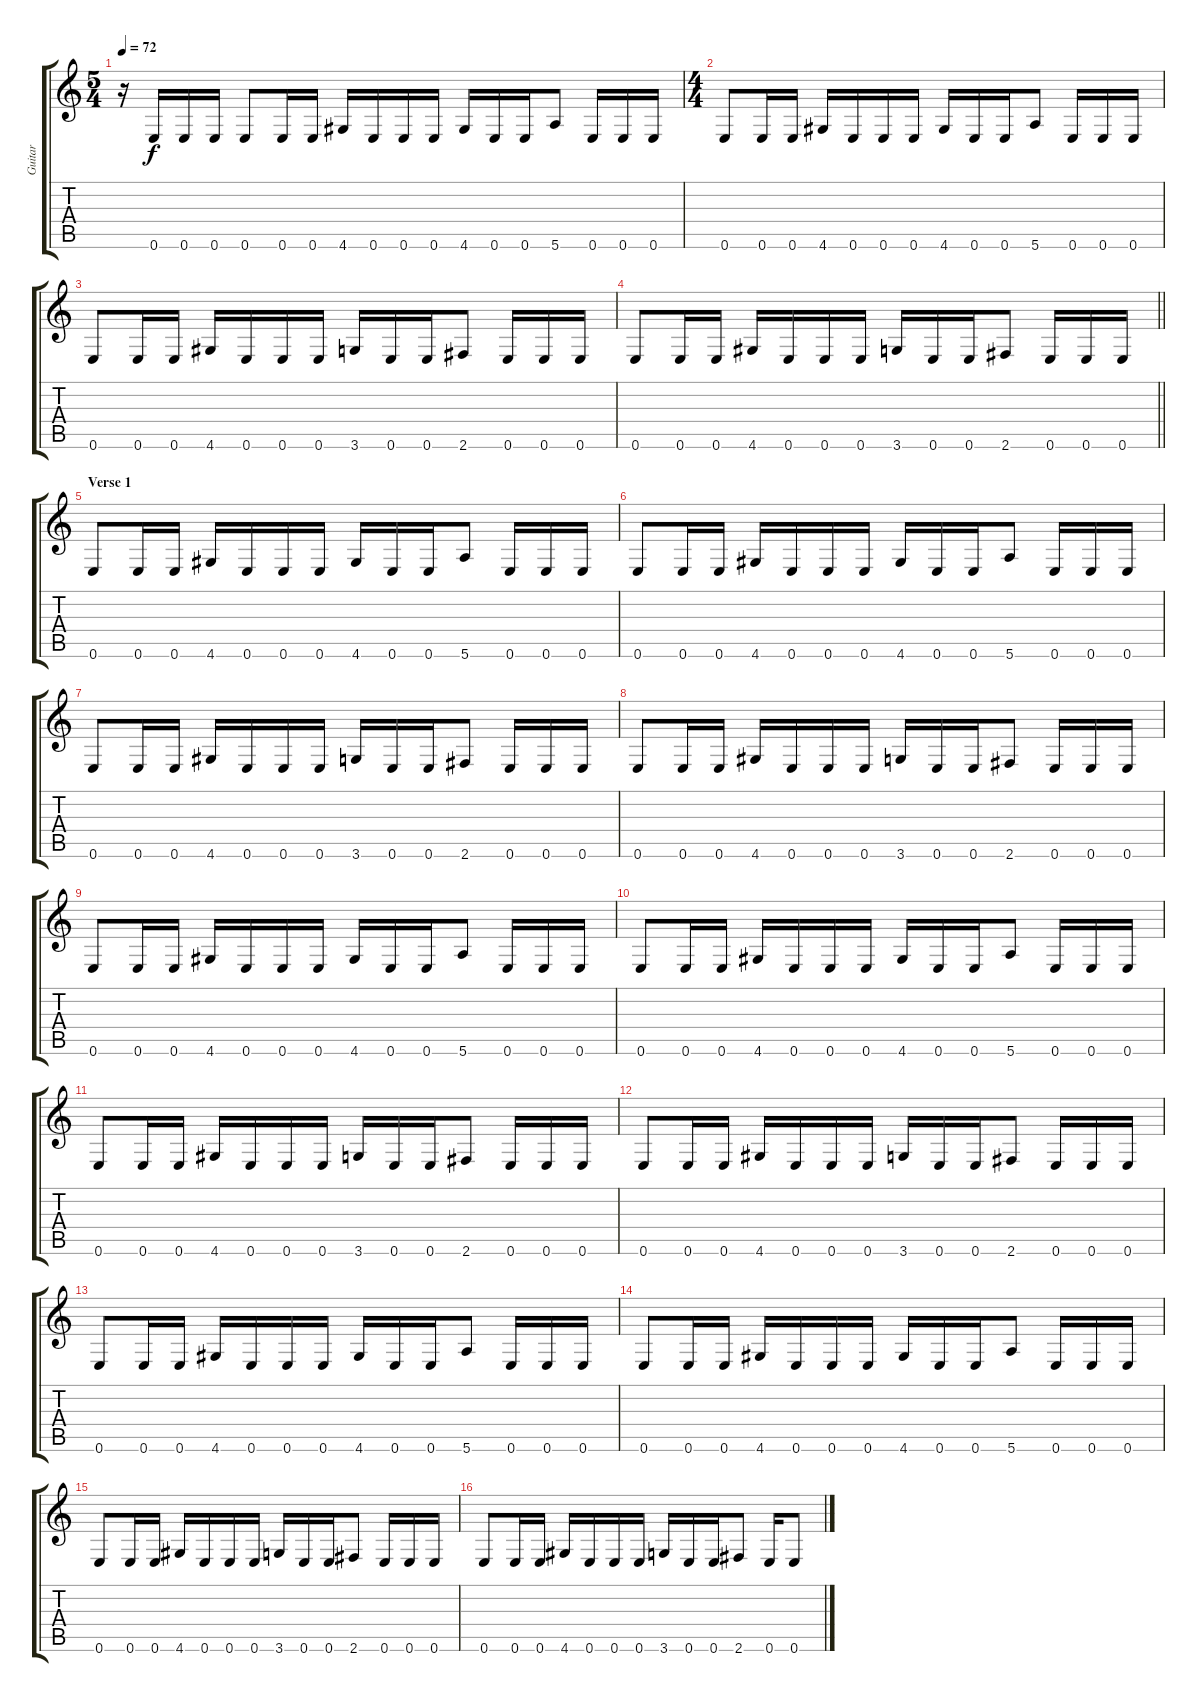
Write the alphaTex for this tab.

\track ("Guitar" "Guitar") {instrument distortionguitar}
\staff {score tabs}
\tuning (E4 B3 G3 D3 A2 E2) {hide}
\ts (5 4)
\tempo 72
\clef g2
\ks c
r.16{dy f instrument distortionguitar} 0.6.16 0.6.16 0.6.16 0.6.8 0.6.16 0.6.16 4.6.16 0.6.16 0.6.16 0.6.16 4.6.16 0.6.16 0.6.16 5.6.8 0.6.16 0.6.16 0.6.16 |
\ts (4 4)
0.6.8 0.6.16 0.6.16 4.6.16 0.6.16 0.6.16 0.6.16 4.6.16 0.6.16 0.6.16 5.6.8 0.6.16 0.6.16 0.6.16 |
0.6.8 0.6.16 0.6.16 4.6.16 0.6.16 0.6.16 0.6.16 3.6.16 0.6.16 0.6.16 2.6.8 0.6.16 0.6.16 0.6.16 |
\barLineRight lightlight
0.6.8 0.6.16 0.6.16 4.6.16 0.6.16 0.6.16 0.6.16 3.6.16 0.6.16 0.6.16 2.6.8 0.6.16 0.6.16 0.6.16 |
\section ("" "Verse 1")
0.6.8 0.6.16 0.6.16 4.6.16 0.6.16 0.6.16 0.6.16 4.6.16 0.6.16 0.6.16 5.6.8 0.6.16 0.6.16 0.6.16 |
0.6.8 0.6.16 0.6.16 4.6.16 0.6.16 0.6.16 0.6.16 4.6.16 0.6.16 0.6.16 5.6.8 0.6.16 0.6.16 0.6.16 |
0.6.8 0.6.16 0.6.16 4.6.16 0.6.16 0.6.16 0.6.16 3.6.16 0.6.16 0.6.16 2.6.8 0.6.16 0.6.16 0.6.16 |
0.6.8 0.6.16 0.6.16 4.6.16 0.6.16 0.6.16 0.6.16 3.6.16 0.6.16 0.6.16 2.6.8 0.6.16 0.6.16 0.6.16 |
0.6.8 0.6.16 0.6.16 4.6.16 0.6.16 0.6.16 0.6.16 4.6.16 0.6.16 0.6.16 5.6.8 0.6.16 0.6.16 0.6.16 |
0.6.8 0.6.16 0.6.16 4.6.16 0.6.16 0.6.16 0.6.16 4.6.16 0.6.16 0.6.16 5.6.8 0.6.16 0.6.16 0.6.16 |
0.6.8 0.6.16 0.6.16 4.6.16 0.6.16 0.6.16 0.6.16 3.6.16 0.6.16 0.6.16 2.6.8 0.6.16 0.6.16 0.6.16 |
0.6.8 0.6.16 0.6.16 4.6.16 0.6.16 0.6.16 0.6.16 3.6.16 0.6.16 0.6.16 2.6.8 0.6.16 0.6.16 0.6.16 |
0.6.8 0.6.16 0.6.16 4.6.16 0.6.16 0.6.16 0.6.16 4.6.16 0.6.16 0.6.16 5.6.8 0.6.16 0.6.16 0.6.16 |
0.6.8 0.6.16 0.6.16 4.6.16 0.6.16 0.6.16 0.6.16 4.6.16 0.6.16 0.6.16 5.6.8 0.6.16 0.6.16 0.6.16 |
0.6.8 0.6.16 0.6.16 4.6.16 0.6.16 0.6.16 0.6.16 3.6.16 0.6.16 0.6.16 2.6.8 0.6.16 0.6.16 0.6.16 |
0.6.8 0.6.16 0.6.16 4.6.16 0.6.16 0.6.16 0.6.16 3.6.16 0.6.16 0.6.16 2.6.8 0.6.16 0.6.8
